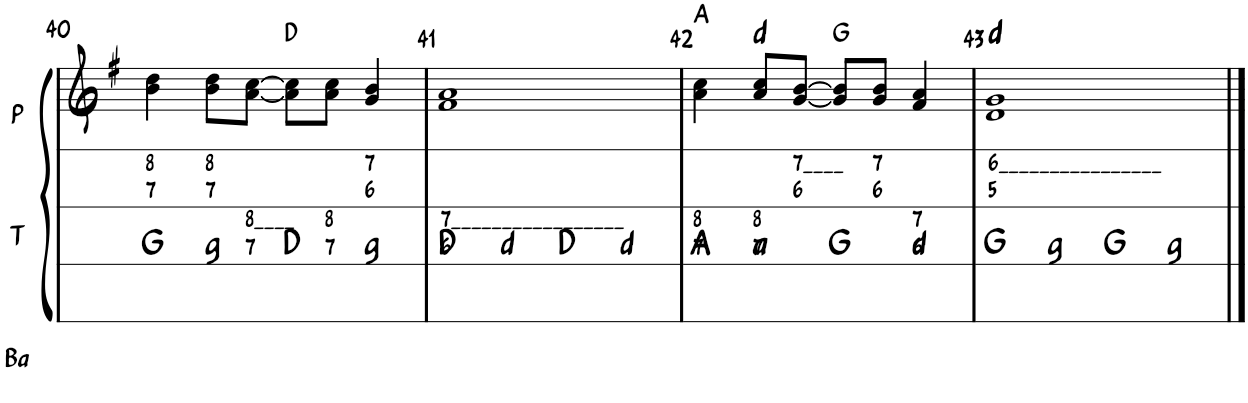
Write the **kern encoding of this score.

**kern	**text	**text	**text	**text	**text	**kern	**text	**text	**text	**text	**harte
*part2	*part2	*part2	*part2	*part2	*part2	*part1	*part1	*part1	*part1	*part1	*part1
*staff2	*staff2	*staff2	*staff2	*staff2	*staff2	*staff1	*staff1	*staff1	*staff1	*staff1	*
*I"P    T    Ba	*	*	*	*	*	*I"Accordéon	*	*	*	*	*
*I'P    T    Ba	*	*	*	*	*	*I'Acc	*	*	*	*	*
!!LO:PB:g=z
*clefG2	*	*	*	*	*	*clefG2	*	*	*	*	*
*k[f#]	*	*	*	*	*	*k[f#]	*	*	*	*	*
*M4/4	*	*	*	*	*	*M4/4	*	*	*	*	*
=40	=40	=40	=40	=40	=40	=40	=40	=40	=40	=40	=40
!	!	!	!	!	!	!LO:TX:b:t=8	!	!	!	!	!
!	!	!	!	!	!	!LO:TX:b:t=7	!	!	!	!	!
!	!	!	!	!LO:LY:b	!	!	!	!	!	!	!
4ryy	.	.	.	G	.	4b\ 4dd\	.	.	.	.	.
!	!	!	!	!	!	!LO:TX:b:t=8	!	!	!	!	!
!	!	!	!	!	!	!LO:TX:b:t=7	!	!	!	!	!
!	!	!	!	!LO:LY:b	!	!	!	!	!	!	!
4ryy	.	.	.	g	.	8b\ 8dd\L	.	.	.	.	.
!	!	!	!	!	!	!LO:TX:b:t=8	!	!	!	!	!
!	!	!	!	!	!	!LO:TX:b:B:t=____	!	!	!	!	!
!	!	!	!	!	!	!LO:TX:b:t=7	!	!	!	!	!
.	.	.	.	.	.	[8a\ [8cc\J	.	.	.	.	.
!	!	!	!	!LO:LY:b	!	!	!	!	!	!	!
4ryy	.	.	.	D	.	8a\] 8cc\]L	.	.	.	.	D:maj
!	!	!	!	!	!	!LO:TX:b:t=8	!	!	!	!	!
!	!	!	!	!	!	!LO:TX:b:t=7	!	!	!	!	!
.	.	.	.	.	.	8a\ 8cc\J	.	.	.	.	.
!	!	!	!	!	!	!LO:TX:b:t=7	!	!	!	!	!
!	!	!	!	!	!	!LO:TX:b:t=6	!	!	!	!	!
!	!	!	!	!LO:LY:b	!	!	!	!	!	!	!
4ryy	.	.	.	g	.	4g/ 4b/	.	.	.	.	.
=41	=41	=41	=41	=41	=41	=41	=41	=41	=41	=41	=41
!	!	!	!	!	!	!LO:TX:b:t=7	!	!	!	!	!
!	!	!	!	!	!	!LO:TX:b:B:t=_________________	!	!	!	!	!
!	!	!	!	!	!	!LO:TX:b:t=6	!	!	!	!	!
!	!	!	!	!LO:LY:b	!	!	!	!	!	!	!
4ryy	.	.	.	D	.	1f# 1a	.	.	.	.	.
!	!	!	!	!LO:LY:b	!	!	!	!	!	!	!
4ryy	.	.	.	d	.	.	.	.	.	.	.
!	!	!	!	!LO:LY:b	!	!	!	!	!	!	!
4ryy	.	.	.	D	.	.	.	.	.	.	.
!	!	!	!	!LO:LY:b	!	!	!	!	!	!	!
4ryy	.	.	.	d	.	.	.	.	.	.	.
=42	=42	=42	=42	=42	=42	=42	=42	=42	=42	=42	=42
!	!	!	!	!	!	!LO:TX:b:t=8	!	!	!	!	!
!	!	!	!	!	!	!LO:TX:b:t=7	!	!	!	!	!
!	!	!	!	!LO:LY:b	!	!	!	!	!	!	!
4ryy	.	.	.	A	.	4a\ 4cc\	.	.	.	.	A:maj
!	!	!	!	!	!	!LO:TX:b:t=8	!	!	!	!	!
!	!	!	!	!	!	!LO:TX:b:t=7	!	!	!	!	!
!	!	!	!	!LO:LY:b	!	!	!	!	!	!LO:LY:b	!
4ryy	.	.	.	a	.	8a/ 8cc/L	.	.	.	d	.
!	!	!	!	!	!	!LO:TX:b:t=7	!	!	!	!	!
!	!	!	!	!	!	!LO:TX:b:B:t=____	!	!	!	!	!
!	!	!	!	!	!	!LO:TX:b:t=6	!	!	!	!	!
.	.	.	.	.	.	[8g/ [8b/J	.	.	.	.	.
!	!	!	!	!LO:LY:b	!	!	!	!	!	!	!
4ryy	.	.	.	G	.	8g/] 8b/]L	.	.	.	.	G:maj
!	!	!	!	!	!	!LO:TX:b:t=7	!	!	!	!	!
!	!	!	!	!	!	!LO:TX:b:t=6	!	!	!	!	!
.	.	.	.	.	.	8g/ 8b/J	.	.	.	.	.
!	!	!	!	!	!	!LO:TX:b:t=7	!	!	!	!	!
!	!	!	!	!	!	!LO:TX:b:t=6	!	!	!	!	!
!	!	!	!	!LO:LY:b	!	!	!	!	!	!	!
4ryy	.	.	.	d	.	4f#/ 4a/	.	.	.	.	.
=43	=43	=43	=43	=43	=43	=43	=43	=43	=43	=43	=43
!	!	!	!	!	!	!LO:TX:b:t=6	!	!	!	!	!
!	!	!	!	!	!	!LO:TX:b:B:t=________________	!	!	!	!	!
!	!	!	!	!	!	!LO:TX:b:t=5	!	!	!	!	!
!	!	!	!	!	!LO:LY:b	!	!	!	!	!LO:LY:b	!
4ryy	.	.	.	.	G	1d 1g	.	.	.	d	.
!	!	!	!	!LO:LY:b	!	!	!	!	!	!	!
4ryy	.	.	.	g	.	.	.	.	.	.	.
!	!	!	!	!LO:LY:b	!	!	!	!	!	!	!
4ryy	.	.	.	G	.	.	.	.	.	.	.
!	!	!	!	!LO:LY:b	!	!	!	!	!	!	!
4ryy	.	.	.	g	.	.	.	.	.	.	.
==	==	==	==	==	==	==	==	==	==	==	==
*-	*-	*-	*-	*-	*-	*-	*-	*-	*-	*-	*-
